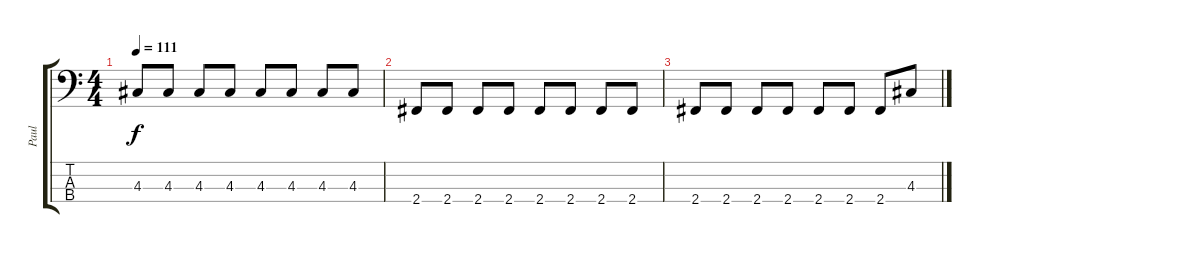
\track ("Paul" "Paul") {instrument acousticguitarnylon}
\staff {score tabs}
\tuning (G2 D2 A1 E1) {hide}
\ts (4 4)
\tempo 111
\clef f4
\ks c
4.3.8{dy f} 4.3.8 4.3.8 4.3.8 4.3.8 4.3.8 4.3.8 4.3.8 |
2.4.8 2.4.8 2.4.8 2.4.8 2.4.8 2.4.8 2.4.8 2.4.8 |
2.4.8 2.4.8 2.4.8 2.4.8 2.4.8 2.4.8 2.4.8 4.3.8
